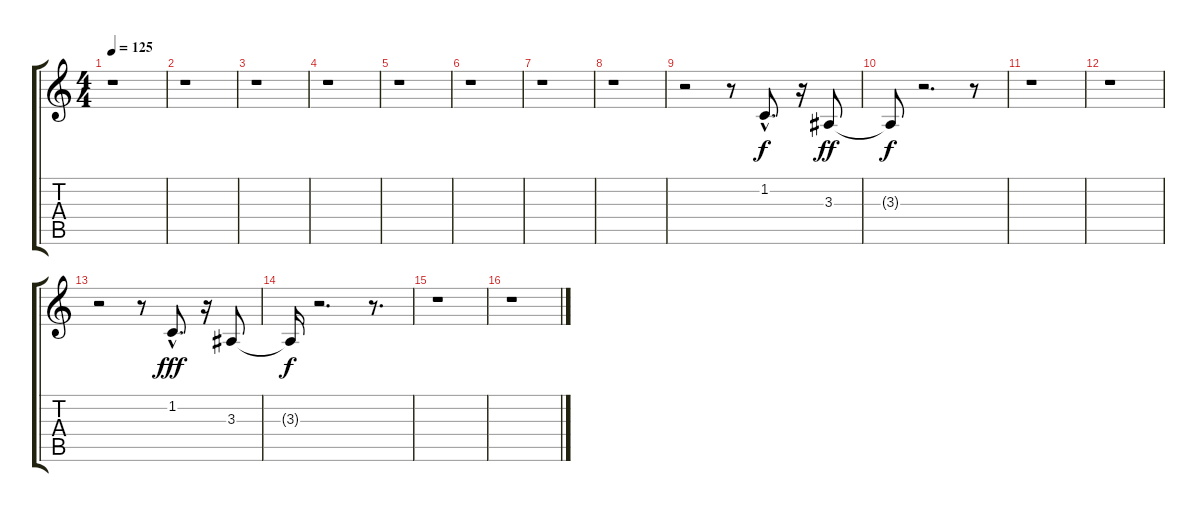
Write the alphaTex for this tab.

\track "" {instrument pad7halo}
\staff {score tabs}
\tuning (E4 B3 G3 D3 A2 E2) {hide}
\ts (4 4)
\tempo 125
\clef g2
\ks c
r.1{dy f} |
r.1 |
r.1 |
r.1 |
r.1 |
r.1 |
r.1 |
r.1 |
r.2 r.8 1.2{hac}.8{d} r.16 3.3.8{dy ff} |
3.3{t}.8{dy f} r.2{d} r.8 |
r.1 |
r.1 |
r.2 r.8 1.2{hac}.8{d dy fff} r.16 3.3.8 |
3.3{t}.16{dy f} r.2{d} r.8{d} |
r.1 |
r.1
